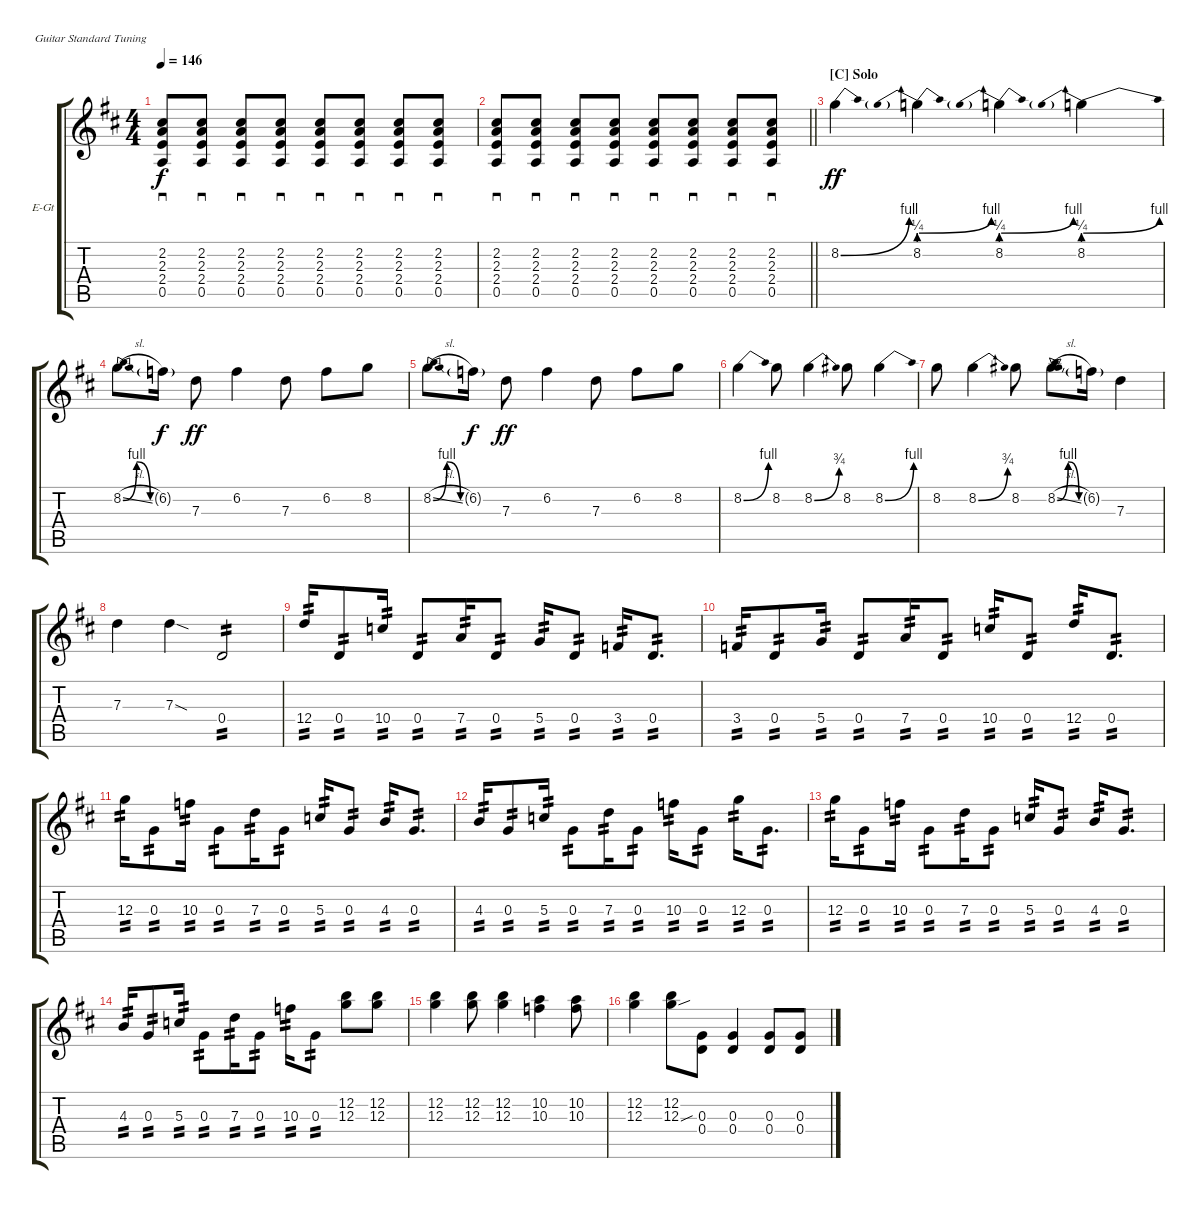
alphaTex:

\bracketExtendMode groupsimilarinstruments
\firstSystemTrackNameOrientation horizontal
\otherSystemsTrackNameOrientation horizontal
\track ("Nick Valensi" "E-Gt") {instrument overdrivenguitar}
\staff {score tabs}
\tuning (E4 B3 G3 D3 A2 E2)
\ts (4 4)
\tempo 146
\clef g2
\ks d
(2.2 2.3 2.4 0.5).8{sd dy f} (2.2 2.3 2.4 0.5).8{sd} (2.2 2.3 2.4 0.5).8{sd} (2.2 2.3 2.4 0.5).8{sd} (2.2 2.3 2.4 0.5).8{sd} (2.2 2.3 2.4 0.5).8{sd} (2.2 2.3 2.4 0.5).8{sd} (2.2 2.3 2.4 0.5).8{sd} |
\barLineRight lightlight
(2.2 2.3 2.4 0.5).8{sd} (2.2 2.3 2.4 0.5).8{sd} (2.2 2.3 2.4 0.5).8{sd} (2.2 2.3 2.4 0.5).8{sd} (2.2 2.3 2.4 0.5).8{sd} (2.2 2.3 2.4 0.5).8{sd} (2.2 2.3 2.4 0.5).8{sd} (2.2 2.3 2.4 0.5).8{sd} |
\section ("C" "Solo")
8.2{be (bend 0 0 60 4)}.4{dy ff} 8.2{be (prebendbend 0 1 60 4)}.4 8.2{be (prebendbend 0 1 60 4)}.4 8.2{be (prebendbend 0 1 60 4)}.4 |
8.2{be (bendrelease 0 0 30 4 30 4 60 0) sl}.8{d} 6.2{g}.16{dy f} 7.3.8{dy ff} 6.2.4 7.3.8 6.2.8 8.2.8 |
8.2{be (bendrelease 0 0 30 4 30 4 60 0) sl}.8{d} 6.2{g}.16{dy f} 7.3.8{dy ff} 6.2.4 7.3.8 6.2.8 8.2.8 |
8.2{be (bend 0 0 60 4)}.4 8.2.8 8.2{be (bend 0 0 60 3)}.4 8.2.8 8.2{be (bend 0 0 60 4)}.4 |
8.2.8 8.2{be (bend 0 0 60 3)}.4 8.2.8 8.2{be (bendrelease 0 0 30 4 30 4 60 0) sl}.8{d} 6.2{g}.16 7.3.4 |
7.3.4 7.3{sod}.4 0.4.2{tp 2} |
12.4.16{tp 2} 0.4.8{tp 2} 10.4.16{tp 2} 0.4.8{tp 2} 7.4.16{tp 2} 0.4.8{tp 2} 5.4.16{tp 2} 0.4.8{tp 2} 3.4.16{tp 2} 0.4.8{d tp 2} |
3.4.16{tp 2} 0.4.8{tp 2} 5.4.16{tp 2} 0.4.8{tp 2} 7.4.16{tp 2} 0.4.8{tp 2} 10.4.16{tp 2} 0.4.8{tp 2} 12.4.16{tp 2} 0.4.8{d tp 2} |
12.3.16{tp 2} 0.3.8{tp 2} 10.3.16{tp 2} 0.3.8{tp 2} 7.3.16{tp 2} 0.3.8{tp 2} 5.3.16{tp 2} 0.3.8{tp 2} 4.3.16{tp 2} 0.3.8{d tp 2} |
4.3.16{tp 2} 0.3.8{tp 2} 5.3.16{tp 2} 0.3.8{tp 2} 7.3.16{tp 2} 0.3.8{tp 2} 10.3.16{tp 2} 0.3.8{tp 2} 12.3.16{tp 2} 0.3.8{d tp 2} |
12.3.16{tp 2} 0.3.8{tp 2} 10.3.16{tp 2} 0.3.8{tp 2} 7.3.16{tp 2} 0.3.8{tp 2} 5.3.16{tp 2} 0.3.8{tp 2} 4.3.16{tp 2} 0.3.8{d tp 2} |
4.3.16{tp 2} 0.3.8{tp 2} 5.3.16{tp 2} 0.3.8{tp 2} 7.3.16{tp 2} 0.3.8{tp 2} 10.3.16{tp 2} 0.3.8{tp 2} (12.2 12.3).8 (12.2 12.3).8 |
(12.2 12.3).4 (12.2 12.3).8 (12.2 12.3).4 (10.2 10.3).4 (10.2 10.3).8 |
(12.2 12.3).4 (12.2 12.3{sou}).8 (0.3 0.4).8 (0.3 0.4).4 (0.3 0.4).8 (0.3 0.4).8
